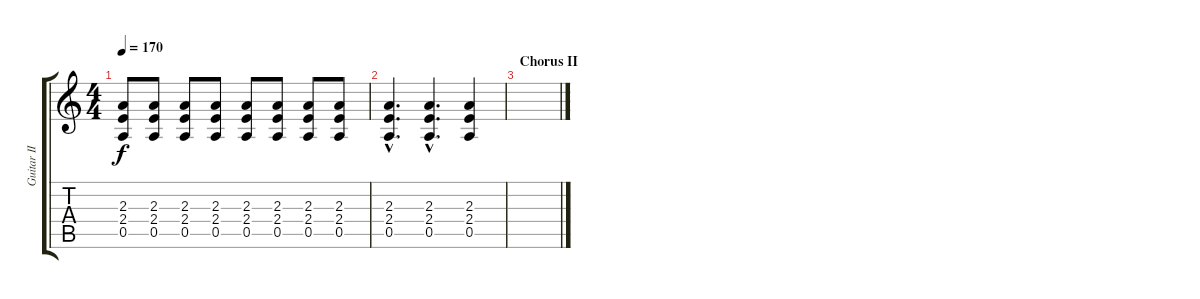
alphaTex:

\track ("Guitar II (Slash)" "Guitar II ") {instrument distortionguitar}
\staff {score tabs}
\tuning (E4 B3 G3 D3 A2 E2) {hide}
\ts (4 4)
\tempo 170
\clef g2
\ks c
(2.3 2.4 0.5).8{dy f} (2.3 2.4 0.5).8 (2.3 2.4 0.5).8 (2.3 2.4 0.5).8 (2.3 2.4 0.5).8 (2.3 2.4 0.5).8 (2.3 2.4 0.5).8 (2.3 2.4 0.5).8 |
(2.3{hac} 2.4{hac} 0.5{hac}).4{d} (2.3{hac} 2.4{hac} 0.5{hac}).4{d} (2.3 2.4 0.5).4 |
\section ("" "Chorus II")
